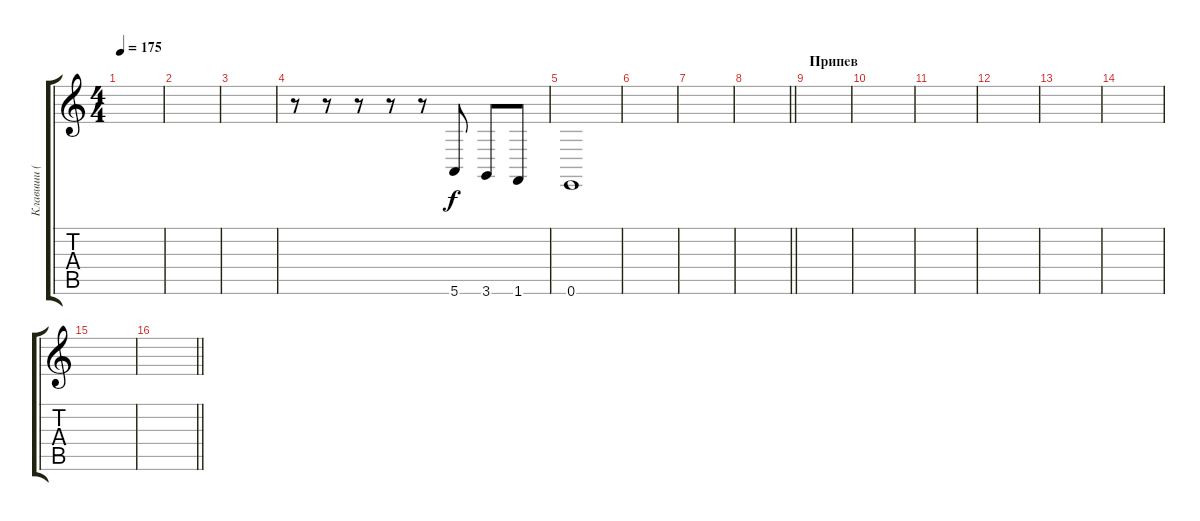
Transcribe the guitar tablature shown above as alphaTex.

\track ("Клавиши ( Рояль ) Левая   Рука" "Клавиши ( ") {instrument acousticgrandpiano}
\staff {score tabs}
\tuning (E4 B3 G3 D3 A2 E2) {hide}
\ts (4 4)
\section ("" "")
\tempo 175
\clef g2
\ks c
|
|
|
r.8 r.8 r.8 r.8 r.8 5.6.8 3.6.8 1.6.8 |
0.6.1 |
|
|
\barLineRight lightlight
|
\section ("" "Припев")
|
|
|
|
|
|
|
\barLineRight lightlight
